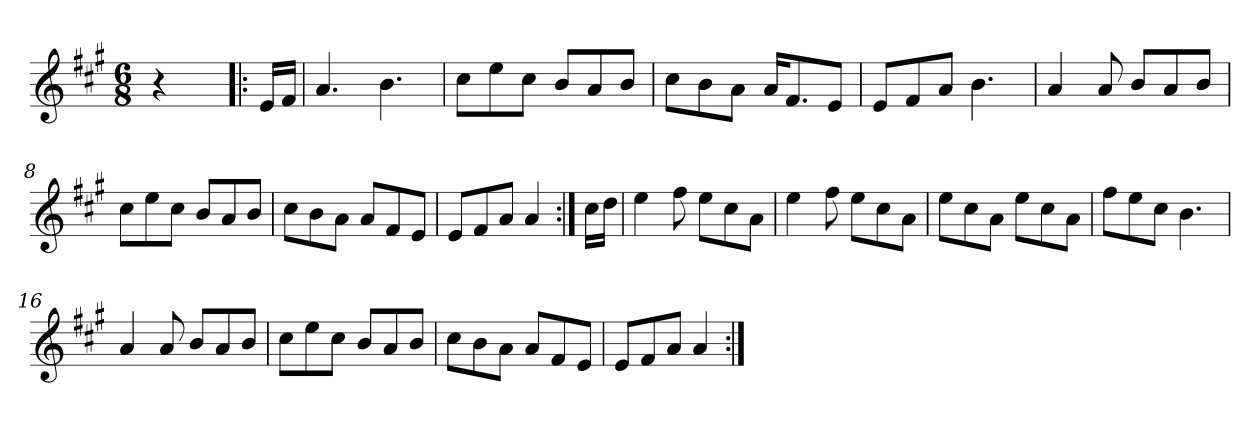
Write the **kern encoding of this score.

**kern
*part1
*staff1
*clefG2
*k[f#c#g#]
*A:
*M6/8
*MM50
=1
4r
=2!|:
16e/LL
16f#/JJ
=3
4.a/
4.b\
=4
8cc#\L
8ee\
8cc#\J
8b/L
8a/
8b/J
=5
8cc#\L
8b\
8a\J
16a/KL
8.f#/
8e/J
=6
8e/L
8f#/
8a/J
4.b\
=7
4a/
8a/
8b/L
8a/
8b/J
=8
8cc#\L
8ee\
8cc#\J
8b/L
8a/
8b/J
=9
8cc#\L
8b\
8a\J
8a/L
8f#/
8e/J
!!LO:LB:g=z
=10
8e/L
8f#/
8a/J
4a/
=11:|!
16cc#\LL
16dd\JJ
=12
4ee\
8ff#\
8ee\L
8cc#\
8a\J
=13
4ee\
8ff#\
8ee\L
8cc#\
8a\J
=14
8ee\L
8cc#\
8a\J
8ee\L
8cc#\
8a\J
=15
8ff#\L
8ee\
8cc#\J
4.b\
=16
4a/
8a/
8b/L
8a/
8b/J
=17
8cc#\L
8ee\
8cc#\J
8b/L
8a/
8b/J
=18
8cc#\L
8b\
8a\J
8a/L
8f#/
8e/J
!!LO:LB:g=z
=19
8e/L
8f#/
8a/J
4a/
=:|!
*-
